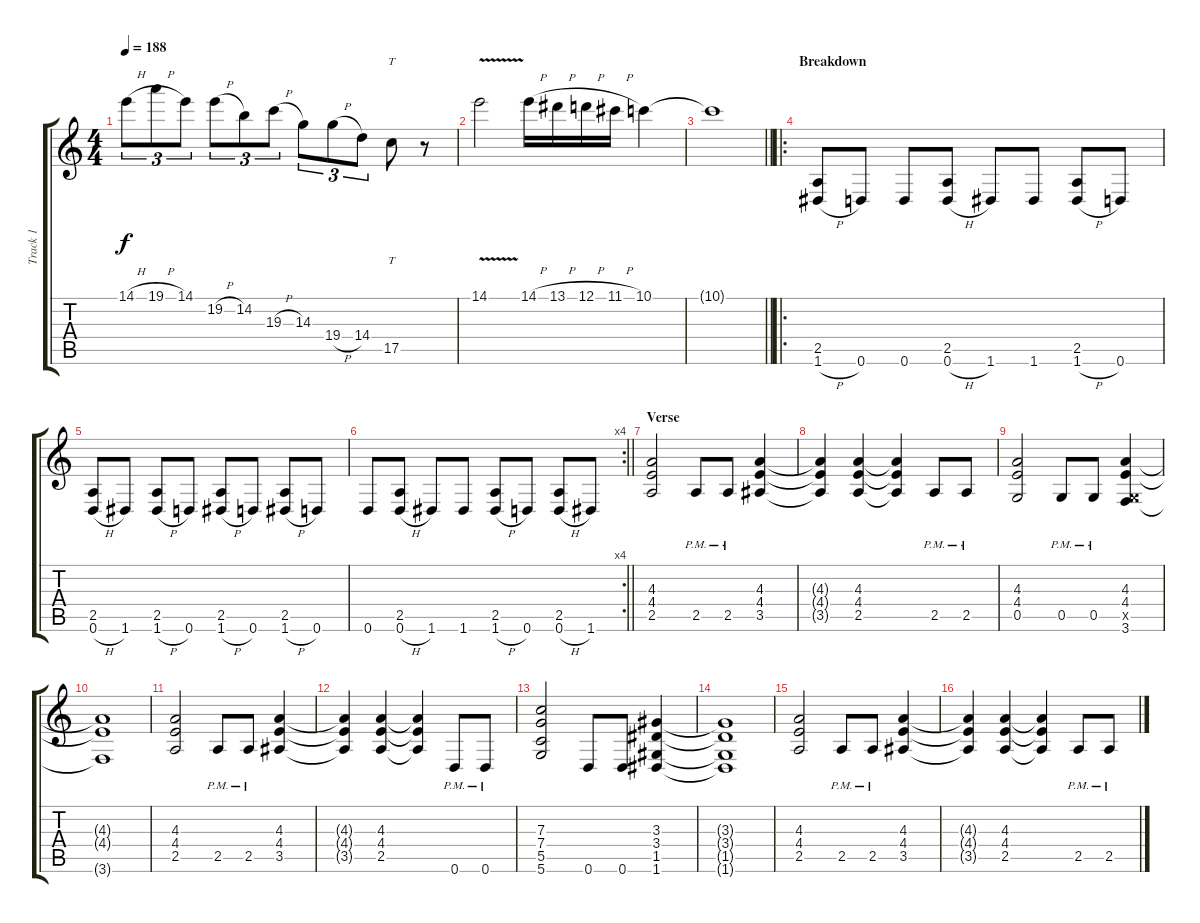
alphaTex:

\track ("Track 1" "Track 1") {instrument overdrivenguitar}
\staff {score tabs}
\tuning (D4 A3 F3 C3 G2 D2) {hide}
\ts (4 4)
\tempo 188
\clef g2
\ks c
14.1{h}.8{tu (3 2) dy f} 19.1{h}.8{tu (3 2)} 14.1.8{tu (3 2)} 19.2{h}.8{tu (3 2)} 14.2.8{tu (3 2)} 19.3{h}.8{tu (3 2)} 14.3.8{tu (3 2)} 19.4{h}.8{tu (3 2)} 14.4.8{tu (3 2)} 17.5.8{tt} r.8 |
14.1{v}.2 14.1{h}.16 13.1{h}.16 12.1{h}.16 11.1{h}.16 10.1.4 |
\barLineRight lightlight
10.1{t}.1 |
\ro
\section ("" "Breakdown")
(2.5 1.6{h}).8 0.6.8 0.6.8 (2.5 0.6{h}).8 1.6.8 1.6.8 (2.5 1.6{h}).8 0.6.8 |
(2.5 0.6{h}).8 1.6.8 (2.5 1.6{h}).8 0.6.8 (2.5 1.6{h}).8 0.6.8 (2.5 1.6{h}).8 0.6.8 |
\rc 4
\barLineRight lightlight
0.6.8 (2.5 0.6{h}).8 1.6.8 1.6.8 (2.5 1.6{h}).8 0.6.8 (2.5 0.6{h}).8 1.6.8 |
\section ("" "Verse")
(4.3 4.4 2.5).2 2.5{pm}.8 2.5{pm}.8 (4.3 4.4 3.5).4 |
(4.3{t} 4.4{t} 3.5{t}).4 (4.3 4.4 2.5).4 (4.3{t} 4.4{t} 2.5{t}).4 2.5{pm}.8 2.5{pm}.8 |
(4.3 4.4 0.5).2 0.5{pm}.8 0.5{pm}.8 (4.3 4.4 0.5{x} 3.6).4 |
(4.3{t} 4.4{t} 3.6{t}).1 |
(4.3 4.4 2.5).2 2.5{pm}.8 2.5{pm}.8 (4.3 4.4 3.5).4 |
(4.3{t} 4.4{t} 3.5{t}).4 (4.3 4.4 2.5).4 (4.3{t} 4.4{t} 2.5{t}).4 0.6{pm}.8 0.6{pm}.8 |
(7.3 7.4 5.5 5.6).2 0.6.8 0.6.8 (3.3 3.4 1.5 1.6).4 |
(3.3{t} 3.4{t} 1.5{t} 1.6{t}).1 |
(4.3 4.4 2.5).2 2.5{pm}.8 2.5{pm}.8 (4.3 4.4 3.5).4 |
(4.3{t} 4.4{t} 3.5{t}).4 (4.3 4.4 2.5).4 (4.3{t} 4.4{t} 2.5{t}).4 2.5{pm}.8 2.5{pm}.8
